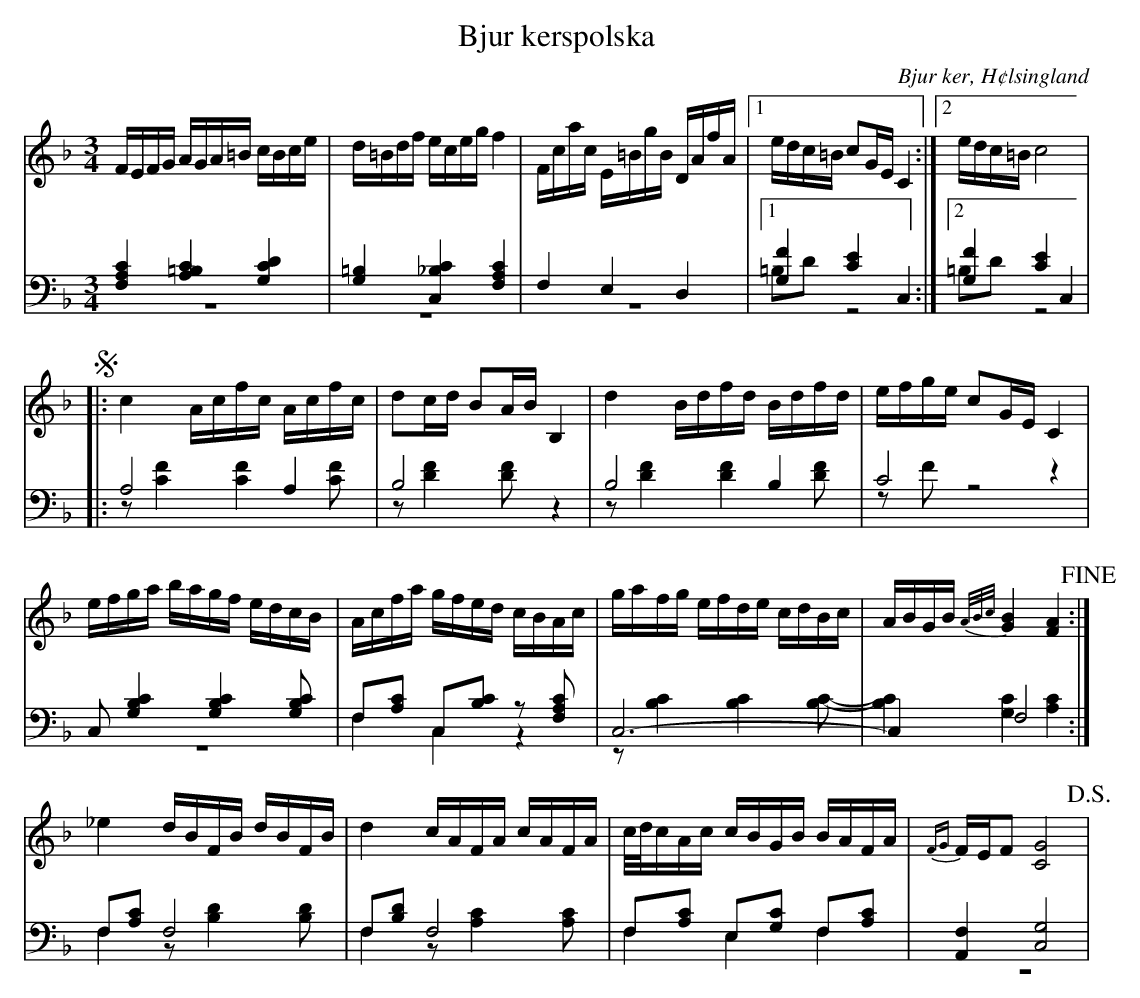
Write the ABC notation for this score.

X:1
T: Bjur kerspolska
O: Bjur ker, H¢lsingland
M: 3/4
L: 1/16
K: F
V:1
V:2
V:3 merge
V:1
FEFG AGA=B cBce|d=Bdf eceg f4|Fcac E=BgB DAfA|1 edc=B c2GE C4:|2 edc=B c8 |
!segno! |:c4 Acfc Acfc|d2cd B2AB B,4|d4 Bdfd Bdfd|efge c2GE C4|
efga bagf edcB|Acfa gfed cBAc|gafg efde cdBc|ABGB {A/B/c/}[G4B4] [F4A4] !fine!:|
_e4 dBFB dBFB|d4 cAFA cAFA|c/d/cAc cBGB BAFA|{FG}FEF2 [C8G8] !D.S.!|
V:2 clef=bass
[F,4A,4C4] [A,4=B,4C4] [G,4C4D4]|[G,4=B,4] [C,4_B,4C4] [F,4A,4C4]|F,4 E,4 D,4|1 [G,4F4] [C4E4] C,4:|2 [G,4F4] [C4E4] C,4 |
|:A,8 A,4|B,8 z4|B,8  B,4|C8 z4|
C,2 [G,4B,4C4] [G,4B,4C4] [G,2B,2C2]|F,2[A,2C2] C,2[B,2C2] z2 [F,2A,2C2]|C,12-|C,4 F,8:|
F,2[A,2C2] F,8|F,2[B,2D2] F,8|F,2[A,2C2] E,2[G,2C2] F,2[A,2C2]|[A,,4F,4] [C,8G,8] |
V:3 clef=bass
z12|z12|z12|1 =B,2D2 z8:|2 =B,2D2 z8|
|:z2 [C4F4] [C4F4] [C2F2]|z2 [D4F4] [D2F2] z4|z2 [D4F4] [D4F4] [D2F2]|z2 F2 z8|
z12|F,4 C,4 z4|z2 [B,4C4] [B,4C4] [B,2C2]-|[B,4C4] [G,4C4] [A,4C4]:|
F,4 z2 [B,4D4] [B,2D2]|F,4 z2 [A,4C4] [A,2C2]|F,4 E,4 F,4|z12|
